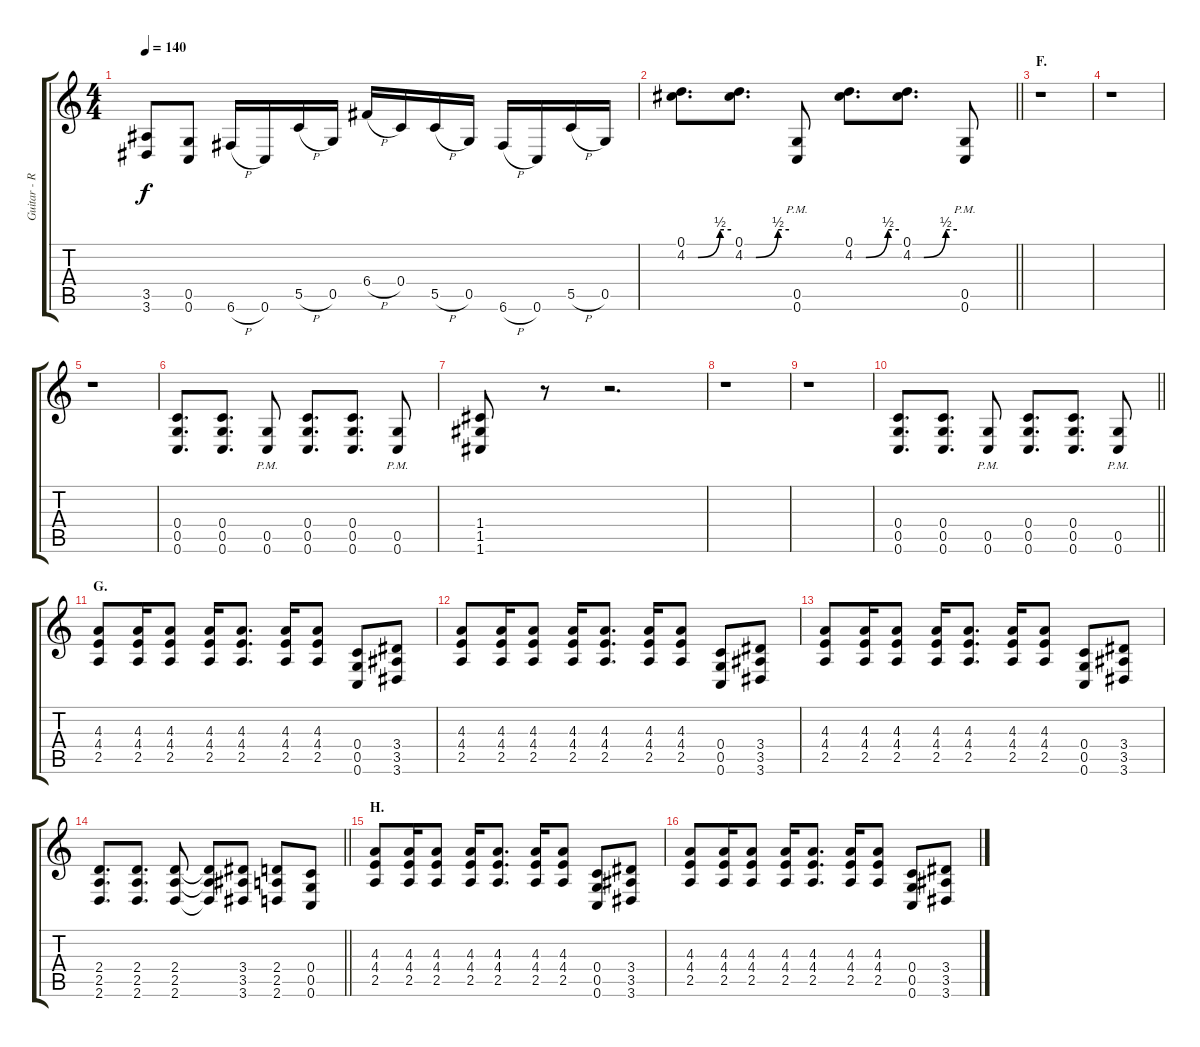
\track ("Guitar - Right" "Guitar - R") {instrument distortionguitar}
\staff {score tabs}
\tuning (D4 A3 F3 C3 G2 C2) {hide}
\ts (4 4)
\tempo 140
\clef g2
\ks c
(3.5 3.6).8{dy f} (0.5 0.6).8 6.6{h}.16 0.6.16 5.5{h}.16 0.5.16 6.4{h}.16 0.4.16 5.5{h}.16 0.5.16 6.6{h}.16 0.6.16 5.5{h}.16 0.5.16 |
\barLineRight lightlight
(0.1 4.2{be (custom 0 0 15 0 45 2 60 2)}).8{d} (0.1 4.2{be (custom 0 0 15 0 45 2 60 2)}).8{d} (0.5{pm} 0.6{pm}).8 (0.1 4.2{be (custom 0 0 15 0 45 2 60 2)}).8{d} (0.1 4.2{be (custom 0 0 15 0 45 2 60 2)}).8{d} (0.5{pm} 0.6{pm}).8 |
\section ("" "F.")
r.1 |
r.1 |
r.1 |
(0.4 0.5 0.6).8{d} (0.4 0.5 0.6).8{d} (0.5{pm} 0.6{pm}).8 (0.4 0.5 0.6).8{d} (0.4 0.5 0.6).8{d} (0.5{pm} 0.6{pm}).8 |
(1.4 1.5 1.6).8 r.8 r.2{d} |
r.1 |
r.1 |
\barLineRight lightlight
(0.4 0.5 0.6).8{d} (0.4 0.5 0.6).8{d} (0.5{pm} 0.6{pm}).8 (0.4 0.5 0.6).8{d} (0.4 0.5 0.6).8{d} (0.5{pm} 0.6{pm}).8 |
\section ("" "G.")
(4.3 4.4 2.5).8 (4.3 4.4 2.5).16 (4.3 4.4 2.5).8 (4.3 4.4 2.5).16 (4.3 4.4 2.5).8{d} (4.3 4.4 2.5).16 (4.3 4.4 2.5).8 (0.4 0.5 0.6).8 (3.4 3.5 3.6).8 |
(4.3 4.4 2.5).8 (4.3 4.4 2.5).16 (4.3 4.4 2.5).8 (4.3 4.4 2.5).16 (4.3 4.4 2.5).8{d} (4.3 4.4 2.5).16 (4.3 4.4 2.5).8 (0.4 0.5 0.6).8 (3.4 3.5 3.6).8 |
(4.3 4.4 2.5).8 (4.3 4.4 2.5).16 (4.3 4.4 2.5).8 (4.3 4.4 2.5).16 (4.3 4.4 2.5).8{d} (4.3 4.4 2.5).16 (4.3 4.4 2.5).8 (0.4 0.5 0.6).8 (3.4 3.5 3.6).8 |
\barLineRight lightlight
(2.4 2.5 2.6).8{d} (2.4 2.5 2.6).8{d} (2.4 2.5 2.6).8 (2.4{t} 2.5{t} 2.6{t}).8 (3.4 3.5 3.6).8 (2.4 2.5 2.6).8 (0.4 0.5 0.6).8 |
\section ("" "H.")
(4.3 4.4 2.5).8 (4.3 4.4 2.5).16 (4.3 4.4 2.5).8 (4.3 4.4 2.5).16 (4.3 4.4 2.5).8{d} (4.3 4.4 2.5).16 (4.3 4.4 2.5).8 (0.4 0.5 0.6).8 (3.4 3.5 3.6).8 |
(4.3 4.4 2.5).8 (4.3 4.4 2.5).16 (4.3 4.4 2.5).8 (4.3 4.4 2.5).16 (4.3 4.4 2.5).8{d} (4.3 4.4 2.5).16 (4.3 4.4 2.5).8 (0.4 0.5 0.6).8 (3.4 3.5 3.6).8
